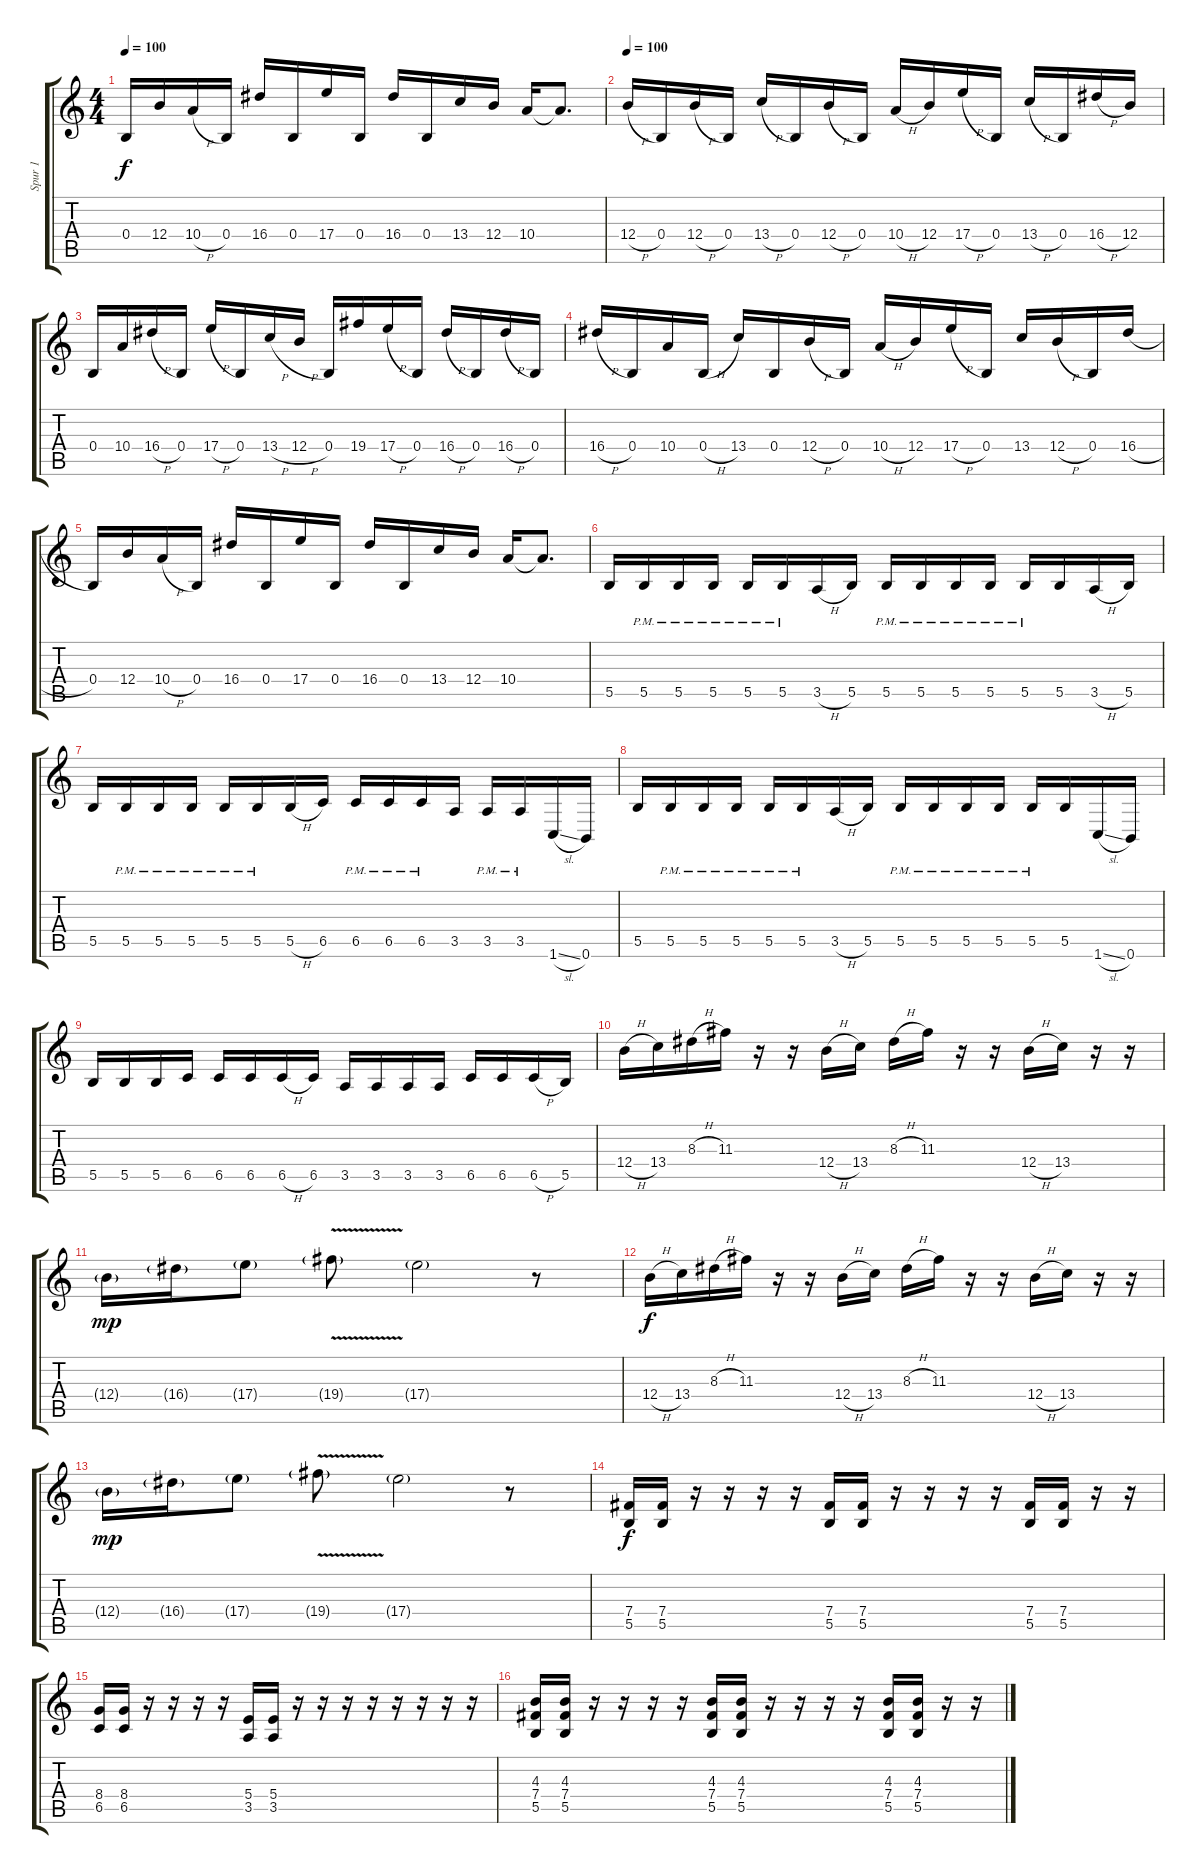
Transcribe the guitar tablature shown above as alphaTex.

\track ("Spur 1" "Spur 1") {instrument distortionguitar}
\staff {score tabs}
\tuning (E4 B3 G3 B2 Gb2 B1) {hide}
\ts (4 4)
\tempo 100
\clef g2
\ks c
0.4.16{dy f} 12.4.16 10.4{h}.16 0.4.16 16.4.16 0.4.16 17.4.16 0.4.16 16.4.16 0.4.16 13.4.16 12.4.16 10.4.16 10.4{t}.8{d} |
\tempo 100
12.4{h}.16 0.4.16 12.4{h}.16 0.4.16 13.4{h}.16 0.4.16 12.4{h}.16 0.4.16 10.4{h}.16 12.4.16 17.4{h}.16 0.4.16 13.4{h}.16 0.4.16 16.4{h}.16 12.4.16 |
0.4.16 10.4.16 16.4{h}.16 0.4.16 17.4{h}.16 0.4.16 13.4{h}.16 12.4{h}.16 0.4.16 19.4.16 17.4{h}.16 0.4.16 16.4{h}.16 0.4.16 16.4{h}.16 0.4.16 |
16.4{h}.16 0.4.16 10.4.16 0.4{h}.16 13.4.16 0.4.16 12.4{h}.16 0.4.16 10.4{h}.16 12.4.16 17.4{h}.16 0.4.16 13.4.16 12.4{h}.16 0.4.16 16.4{h}.16 |
0.4.16 12.4.16 10.4{h}.16 0.4.16 16.4.16 0.4.16 17.4.16 0.4.16 16.4.16 0.4.16 13.4.16 12.4.16 10.4.16 10.4{t}.8{d} |
5.5.16 5.5{pm}.16 5.5{pm}.16 5.5{pm}.16 5.5{pm}.16 5.5{pm}.16 3.5{h}.16 5.5.16 5.5{pm}.16 5.5{pm}.16 5.5{pm}.16 5.5{pm}.16 5.5{pm}.16 5.5.16 3.5{h}.16 5.5.16 |
5.5.16 5.5{pm}.16 5.5{pm}.16 5.5{pm}.16 5.5{pm}.16 5.5{pm}.16 5.5{h}.16 6.5.16 6.5{pm}.16 6.5{pm}.16 6.5{pm}.16 3.5.16 3.5{pm}.16 3.5{pm}.16 1.6{sl}.16 0.6.16 |
5.5.16 5.5{pm}.16 5.5{pm}.16 5.5{pm}.16 5.5{pm}.16 5.5{pm}.16 3.5{h}.16 5.5.16 5.5{pm}.16 5.5{pm}.16 5.5{pm}.16 5.5{pm}.16 5.5{pm}.16 5.5.16 1.6{sl}.16 0.6.16 |
5.5.16 5.5.16 5.5.16 6.5.16 6.5.16 6.5.16 6.5{h}.16 6.5.16 3.5.16 3.5.16 3.5.16 3.5.16 6.5.16 6.5.16 6.5{h}.16 5.5.16 |
12.4{h}.16 13.4.16 8.3{h}.16 11.3.16 r.16 r.16 12.4{h}.16 13.4.16 8.3{h}.16 11.3.16 r.16 r.16 12.4{h}.16 13.4.16 r.16 r.16 |
12.4{g}.16{dy mp} 16.4{g}.16 17.4{g}.8 19.4{v g}.8 17.4{g}.2 r.8 |
12.4{h}.16{dy f} 13.4.16 8.3{h}.16 11.3.16 r.16 r.16 12.4{h}.16 13.4.16 8.3{h}.16 11.3.16 r.16 r.16 12.4{h}.16 13.4.16 r.16 r.16 |
12.4{g}.16{dy mp} 16.4{g}.16 17.4{g}.8 19.4{v g}.8 17.4{g}.2 r.8 |
(7.4 5.5).16{dy f} (7.4 5.5).16 r.16 r.16 r.16 r.16 (7.4 5.5).16 (7.4 5.5).16 r.16 r.16 r.16 r.16 (7.4 5.5).16 (7.4 5.5).16 r.16 r.16 |
(8.4 6.5).16 (8.4 6.5).16 r.16 r.16 r.16 r.16 (5.4 3.5).16 (5.4 3.5).16 r.16 r.16 r.16 r.16 r.16 r.16 r.16 r.16 |
(4.3 7.4 5.5).16 (4.3 7.4 5.5).16 r.16 r.16 r.16 r.16 (4.3 7.4 5.5).16 (4.3 7.4 5.5).16 r.16 r.16 r.16 r.16 (4.3 7.4 5.5).16 (4.3 7.4 5.5).16 r.16 r.16
